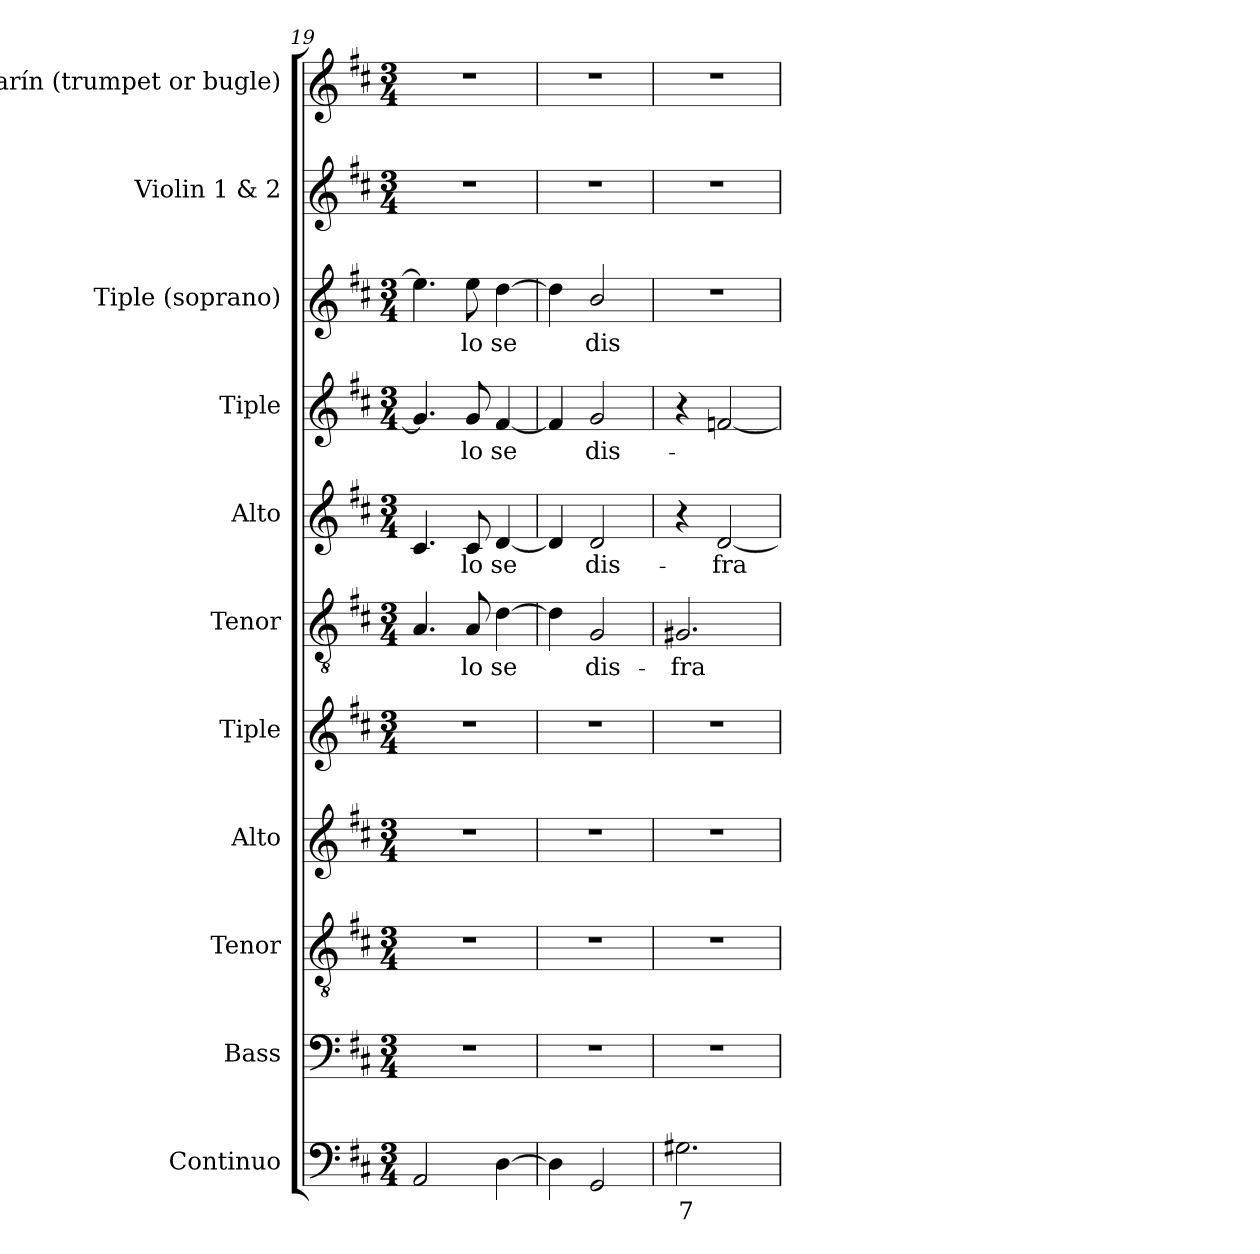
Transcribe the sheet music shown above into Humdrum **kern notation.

**kern	**text	**kern	**kern	**kern	**kern	**kern	**text	**kern	**text	**kern	**text	**kern	**text	**kern	**kern
*part11	*part11	*part10	*part9	*part8	*part7	*part6	*part6	*part5	*part5	*part4	*part4	*part3	*part3	*part2	*part1
*staff11	*staff11	*staff10	*staff9	*staff8	*staff7	*staff6	*staff6	*staff5	*staff5	*staff4	*staff4	*staff3	*staff3	*staff2	*staff1
*I"Continuo	*	*I"Bass	*I"Tenor	*I"Alto	*I"Tiple	*I"Tenor	*	*I"Alto	*	*I"Tiple	*	*I"Tiple (soprano)	*	*I"Violin 1  & 2	*I"Clarín (trumpet or bugle)
*I'Cont.	*	*I'B.	*I'T.	*I'A.	*	*I'T.	*	*I'A.	*	*	*	*I'S.	*	*	*I'Tr.
*clefF4	*	*clefF4	*clefGv2	*clefG2	*clefG2	*clefGv2	*	*clefG2	*	*clefG2	*	*clefG2	*	*clefG2	*clefG2
*	*	*	*ITrd7c12	*	*	*ITrd7c12	*	*	*	*	*	*	*	*	*
*k[f#c#]	*	*k[f#c#]	*k[f#c#]	*k[f#c#]	*k[f#c#]	*k[f#c#]	*	*k[f#c#]	*	*k[f#c#]	*	*k[f#c#]	*	*k[f#c#]	*k[f#c#]
*D:	*	*D:	*D:	*D:	*D:	*D:	*	*D:	*	*D:	*	*D:	*	*D:	*D:
*M3/4	*	*M3/4	*M3/4	*M3/4	*M3/4	*M3/4	*	*M3/4	*	*M3/4	*	*M3/4	*	*M3/4	*M3/4
=19	=19	=19	=19	=19	=19	=19	=19	=19	=19	=19	=19	=19	=19	=19	=19
!	!	!LO:N:vis=1	!LO:N:vis=1	!LO:N:vis=1	!LO:N:vis=1	!	!	!	!	!	!	!	!	!LO:N:vis=1	!LO:N:vis=1
2AAi/	.	2.r	2.r	2.r	2.r	4.AAi/	.	4.c#i/	.	4.gi/]	.	4.eei\]	.	2.r	2.r
!	!	!	!	!	!	!	!LO:LY:b:color=#000000	!	!	!	!	!	!	!	!
!	!	!	!	!	!	!	!	!	!LO:LY:b:color=#000000	!	!	!	!	!	!
!	!	!	!	!	!	!	!	!	!	!	!LO:LY:b:color=#000000	!	!	!	!
!	!	!	!	!	!	!	!	!	!	!	!	!	!LO:LY:b:color=#000000	!	!
.	.	.	.	.	.	8AAi/	-lo	8c#i/	-lo	8gi/	-lo	8eei\	-lo	.	.
!	!	!	!	!	!	!	!LO:LY:b:color=#000000	!	!	!	!	!	!	!	!
!	!	!	!	!	!	!	!	!	!LO:LY:b:color=#000000	!	!	!	!	!	!
!	!	!	!	!	!	!	!	!	!	!	!LO:LY:b:color=#000000	!	!	!	!
!	!	!	!	!	!	!	!	!	!	!	!	!	!LO:LY:b:color=#000000	!	!
[4Di\	.	.	.	.	.	[4Di\	se	[4di/	se	[4f#i/	se	[4ddi\	se	.	.
=20	=20	=20	=20	=20	=20	=20	=20	=20	=20	=20	=20	=20	=20	=20	=20
!	!	!LO:N:vis=1	!LO:N:vis=1	!LO:N:vis=1	!LO:N:vis=1	!	!	!	!	!	!	!	!	!LO:N:vis=1	!LO:N:vis=1
4Di\]	.	2.r	2.r	2.r	2.r	4Di\]	.	4di/]	.	4f#i/]	.	4ddi\]	.	2.r	2.r
!	!	!	!	!	!	!	!LO:LY:b:color=#000000	!	!	!	!	!	!	!	!
!	!	!	!	!	!	!	!	!	!LO:LY:b:color=#000000	!	!	!	!	!	!
!	!	!	!	!	!	!	!	!	!	!	!LO:LY:b:color=#000000	!	!	!	!
!	!	!	!	!	!	!	!	!	!	!	!	!	!LO:LY:b:color=#000000	!	!
2GGi/	.	.	.	.	.	2GGi/	dis-	2di/	dis-	2gi/	dis-	2bi/	dis-	.	.
!!LO:LB:g=z
=21	=21	=21	=21	=21	=21	=21	=21	=21	=21	=21	=21	=21	=21	=21	=21
!	!LO:LY:b:color=#000000	!LO:N:vis=1	!LO:N:vis=1	!LO:N:vis=1	!LO:N:vis=1	!	!	!	!	!	!	!	!	!	!
!	!	!	!	!	!	!	!LO:LY:b:color=#000000	!	!	!	!	!LO:N:vis=1	!	!LO:N:vis=1	!LO:N:vis=1
2.G#Xi\	7	2.r	2.r	2.r	2.r	2.GG#Xi/	-fra-	4r	.	4r	.	2.r	.	2.r	2.r
!	!	!	!	!	!	!	!	!	!LO:LY:b:color=#000000	!	!	!	!	!	!
.	.	.	.	.	.	.	.	[2di/	-fra-	[2fni/	.	.	.	.	.
=	=	=	=	=	=	=	=	=	=	=	=	=	=	=	=
*-	*-	*-	*-	*-	*-	*-	*-	*-	*-	*-	*-	*-	*-	*-	*-
